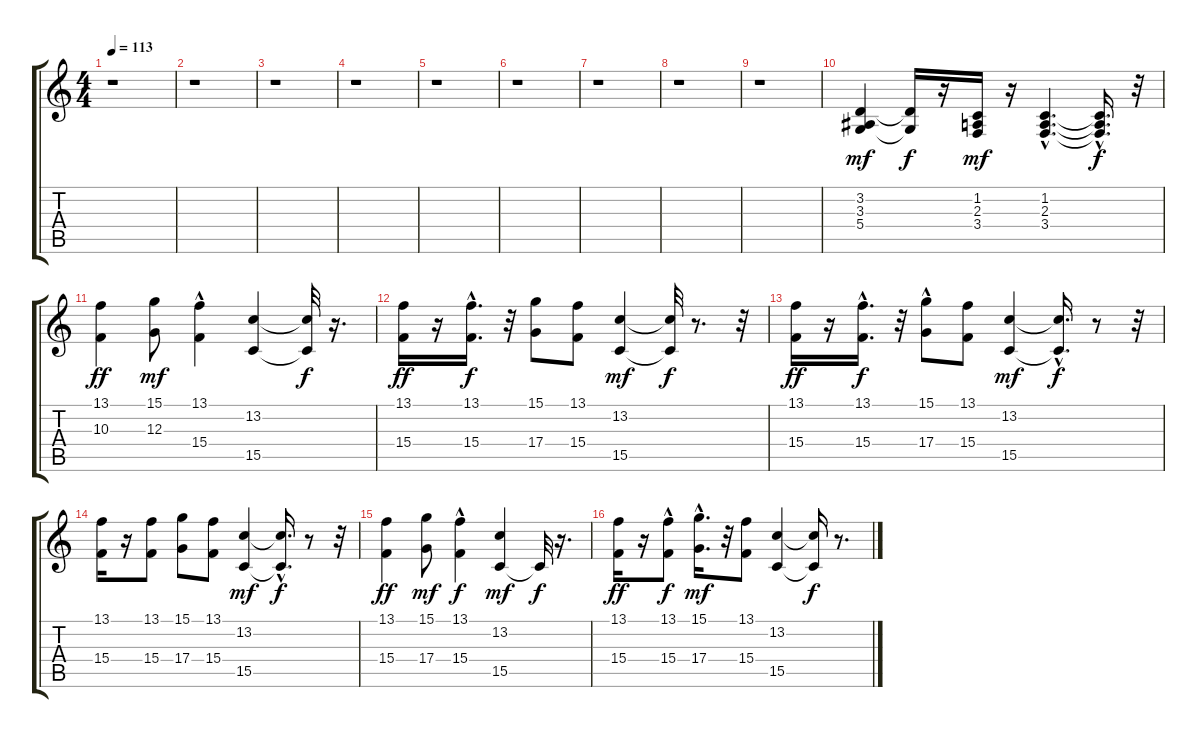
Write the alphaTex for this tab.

\track "" {instrument pad2warm}
\staff {score tabs}
\tuning (E4 B3 G3 D3 A2 E2) {hide}
\ts (4 4)
\tempo 113
\clef g2
\ks c
r.1{dy f} |
r.1 |
r.1 |
r.1 |
r.1 |
r.1 |
r.1 |
r.1 |
r.1 |
(3.2 3.3 5.4).4{dy mf} (3.2{t} 5.4{t}).16{dy f} r.16 (1.2 2.3 3.4).16{dy mf} r.16 (1.2{hac} 2.3{hac} 3.4{hac}).4{d} (1.2{hac t} 2.3{hac t} 3.4{hac t}).16{d dy f} r.32 |
(13.1 10.3).4{dy ff} (15.1 12.3).8{dy mf} (13.1 15.4{hac}).4 (13.2 15.5).4 (13.2{t} 15.5{t}).32{dy f} r.16{d} |
(13.1 15.4).16{dy ff} r.16 (13.1{hac} 15.4).16{d dy f} r.32 (15.1 17.4).8 (13.1 15.4).8 (13.2 15.5).4{dy mf} (13.2{t} 15.5{t}).32{dy f} r.8{d} r.32 |
(13.1 15.4).16{dy ff} r.16 (13.1{hac} 15.4{hac}).16{d dy f} r.32 (15.1 17.4{hac}).8 (13.1 15.4).8 (13.2 15.5).4{dy mf} (13.2{t} 15.5{hac t}).16{d dy f} r.8 r.32 |
(13.1 15.4).16 r.16 (13.1 15.4).8 (15.1 17.4).8 (13.1 15.4).8 (13.2 15.5).4{dy mf} (13.2{t} 15.5{hac t}).16{d dy f} r.8 r.32 |
(13.1 15.4).4{dy ff} (15.1 17.4).8{dy mf} (13.1 15.4{hac}).4{dy f} (13.2 15.5).4{dy mf} 15.5{t}.32{dy f} r.16{d} |
(13.1 15.4).16{dy ff} r.16 (13.1 15.4{hac}).8{dy f} (15.1{hac} 17.4{hac}).16{d dy mf} r.32 (13.1 15.4).8 (13.2 15.5).4 (13.2{t} 15.5{t}).16{dy f} r.8{d}
